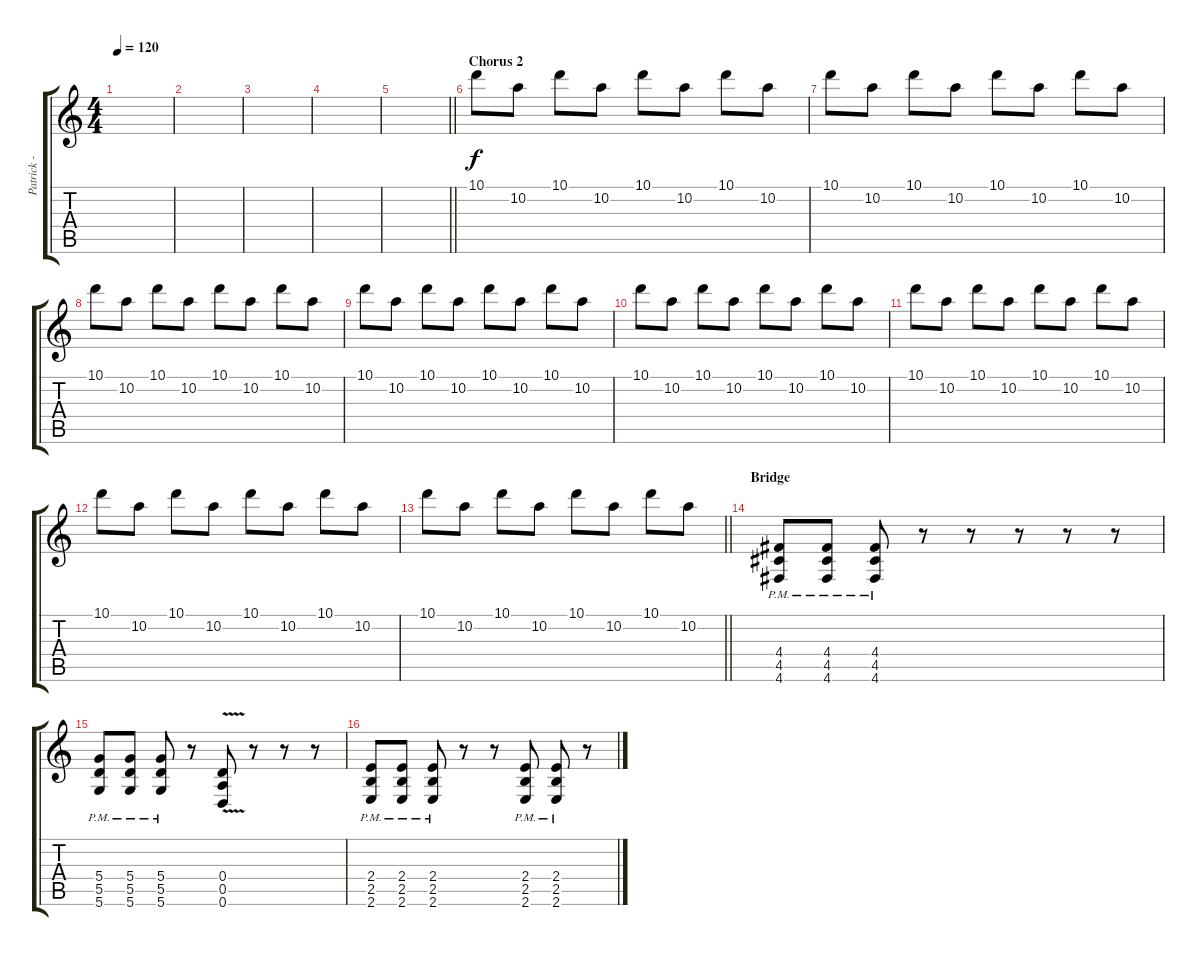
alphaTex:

\track ("Patrick - Rythm" "Patrick - ") {instrument distortionguitar}
\staff {score tabs}
\tuning (E4 B3 G3 D3 A2 D2) {hide}
\ts (4 4)
\tempo 120
\clef g2
\ks c
|
|
|
|
\barLineRight lightlight
|
\section ("" "Chorus 2")
10.1.8 10.2.8 10.1.8 10.2.8 10.1.8 10.2.8 10.1.8 10.2.8 |
10.1.8 10.2.8 10.1.8 10.2.8 10.1.8 10.2.8 10.1.8 10.2.8 |
10.1.8 10.2.8 10.1.8 10.2.8 10.1.8 10.2.8 10.1.8 10.2.8 |
10.1.8 10.2.8 10.1.8 10.2.8 10.1.8 10.2.8 10.1.8 10.2.8 |
10.1.8 10.2.8 10.1.8 10.2.8 10.1.8 10.2.8 10.1.8 10.2.8 |
10.1.8 10.2.8 10.1.8 10.2.8 10.1.8 10.2.8 10.1.8 10.2.8 |
10.1.8 10.2.8 10.1.8 10.2.8 10.1.8 10.2.8 10.1.8 10.2.8 |
\barLineRight lightlight
10.1.8 10.2.8 10.1.8 10.2.8 10.1.8 10.2.8 10.1.8 10.2.8 |
\section ("" "Bridge")
(4.4{pm} 4.5{pm} 4.6{pm}).8 (4.4{pm} 4.5{pm} 4.6{pm}).8 (4.4{pm} 4.5{pm} 4.6{pm}).8 r.8 r.8 r.8 r.8 r.8 |
(5.4{pm} 5.5 5.6).8 (5.4{pm} 5.5{pm} 5.6{pm}).8 (5.4{pm} 5.5{pm} 5.6{pm}).8 r.8 (0.4 0.5 0.6{v}).8 r.8 r.8 r.8 |
(2.4{pm} 2.5{pm} 2.6{pm}).8 (2.4{pm} 2.5{pm} 2.6{pm}).8 (2.4{pm} 2.5{pm} 2.6{pm}).8 r.8 r.8 (2.4{pm} 2.5{pm} 2.6{pm}).8 (2.4{pm} 2.5{pm} 2.6{pm}).8 r.8
